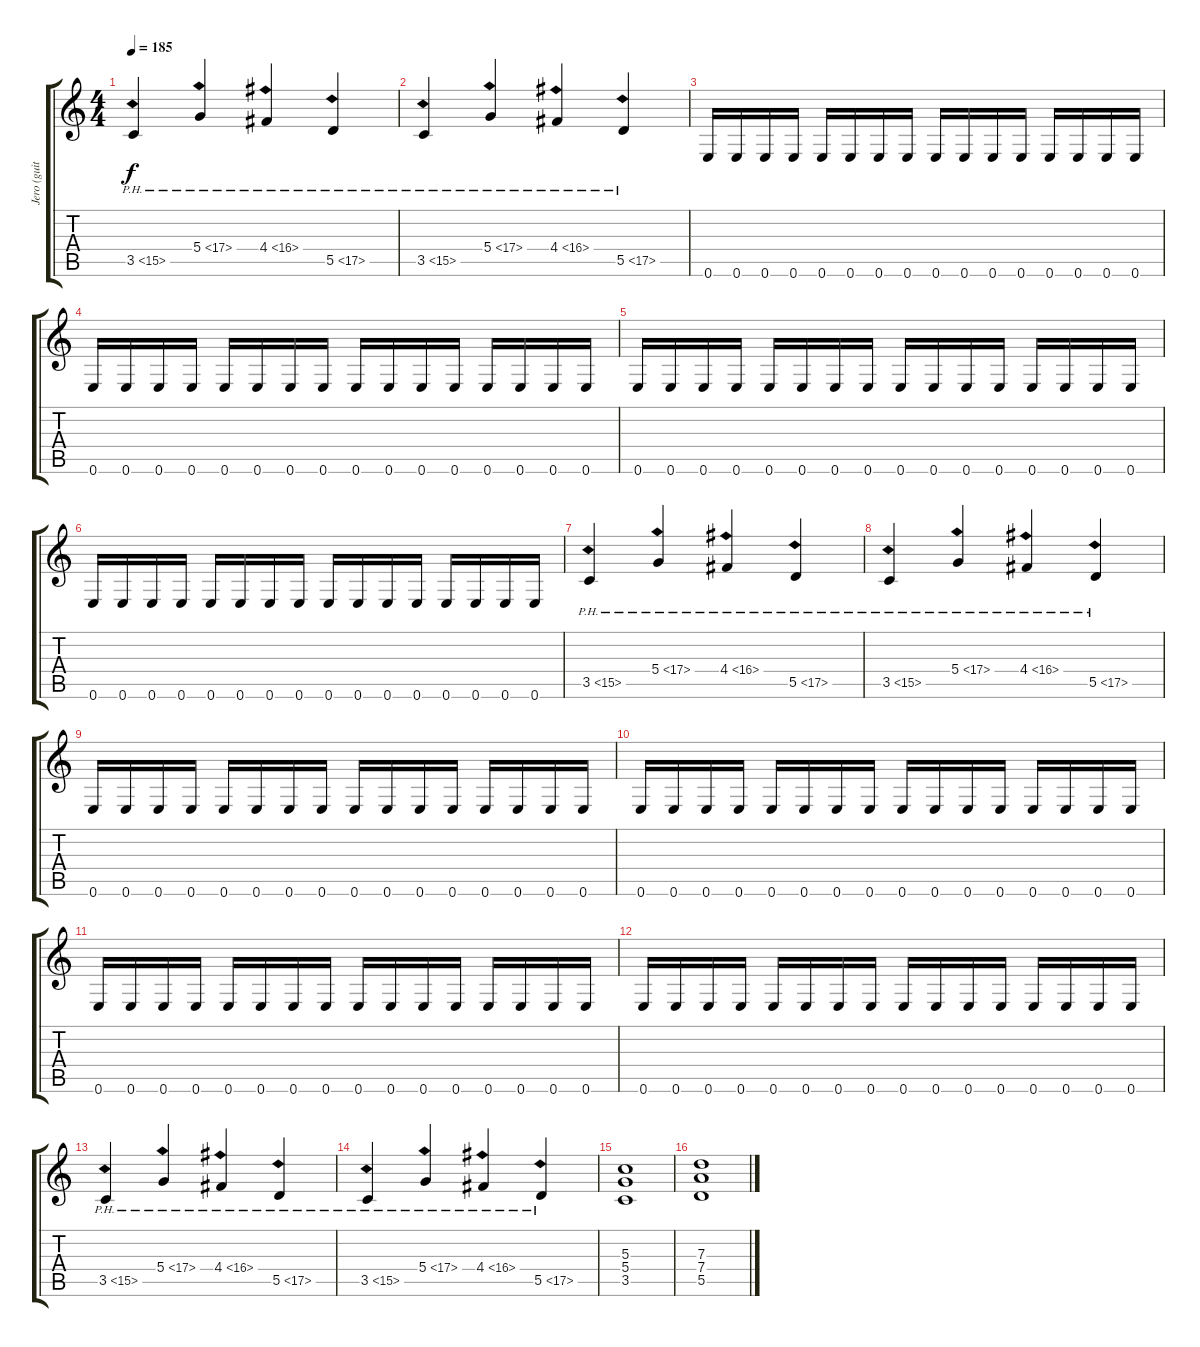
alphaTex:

\track ("Jero (guitarra)" "Jero (guit") {instrument distortionguitar}
\staff {score tabs}
\tuning (E4 B3 G3 D3 A2 E2) {hide}
\ts (4 4)
\tempo 185
\clef g2
\ks c
3.5{ph 12}.4{dy f} 5.4{ph 12}.4 4.4{ph 12}.4 5.5{ph 12}.4 |
3.5{ph 12}.4 5.4{ph 12}.4 4.4{ph 12}.4 5.5{ph 12}.4 |
0.6.16 0.6.16 0.6.16 0.6.16 0.6.16 0.6.16 0.6.16 0.6.16 0.6.16 0.6.16 0.6.16 0.6.16 0.6.16 0.6.16 0.6.16 0.6.16 |
0.6.16 0.6.16 0.6.16 0.6.16 0.6.16 0.6.16 0.6.16 0.6.16 0.6.16 0.6.16 0.6.16 0.6.16 0.6.16 0.6.16 0.6.16 0.6.16 |
0.6.16 0.6.16 0.6.16 0.6.16 0.6.16 0.6.16 0.6.16 0.6.16 0.6.16 0.6.16 0.6.16 0.6.16 0.6.16 0.6.16 0.6.16 0.6.16 |
0.6.16 0.6.16 0.6.16 0.6.16 0.6.16 0.6.16 0.6.16 0.6.16 0.6.16 0.6.16 0.6.16 0.6.16 0.6.16 0.6.16 0.6.16 0.6.16 |
3.5{ph 12}.4 5.4{ph 12}.4 4.4{ph 12}.4 5.5{ph 12}.4 |
3.5{ph 12}.4 5.4{ph 12}.4 4.4{ph 12}.4 5.5{ph 12}.4 |
0.6.16 0.6.16 0.6.16 0.6.16 0.6.16 0.6.16 0.6.16 0.6.16 0.6.16 0.6.16 0.6.16 0.6.16 0.6.16 0.6.16 0.6.16 0.6.16 |
0.6.16 0.6.16 0.6.16 0.6.16 0.6.16 0.6.16 0.6.16 0.6.16 0.6.16 0.6.16 0.6.16 0.6.16 0.6.16 0.6.16 0.6.16 0.6.16 |
0.6.16 0.6.16 0.6.16 0.6.16 0.6.16 0.6.16 0.6.16 0.6.16 0.6.16 0.6.16 0.6.16 0.6.16 0.6.16 0.6.16 0.6.16 0.6.16 |
0.6.16 0.6.16 0.6.16 0.6.16 0.6.16 0.6.16 0.6.16 0.6.16 0.6.16 0.6.16 0.6.16 0.6.16 0.6.16 0.6.16 0.6.16 0.6.16 |
3.5{ph 12}.4 5.4{ph 12}.4 4.4{ph 12}.4 5.5{ph 12}.4 |
3.5{ph 12}.4 5.4{ph 12}.4 4.4{ph 12}.4 5.5{ph 12}.4 |
(5.3 5.4 3.5).1 |
(7.3 7.4 5.5).1
